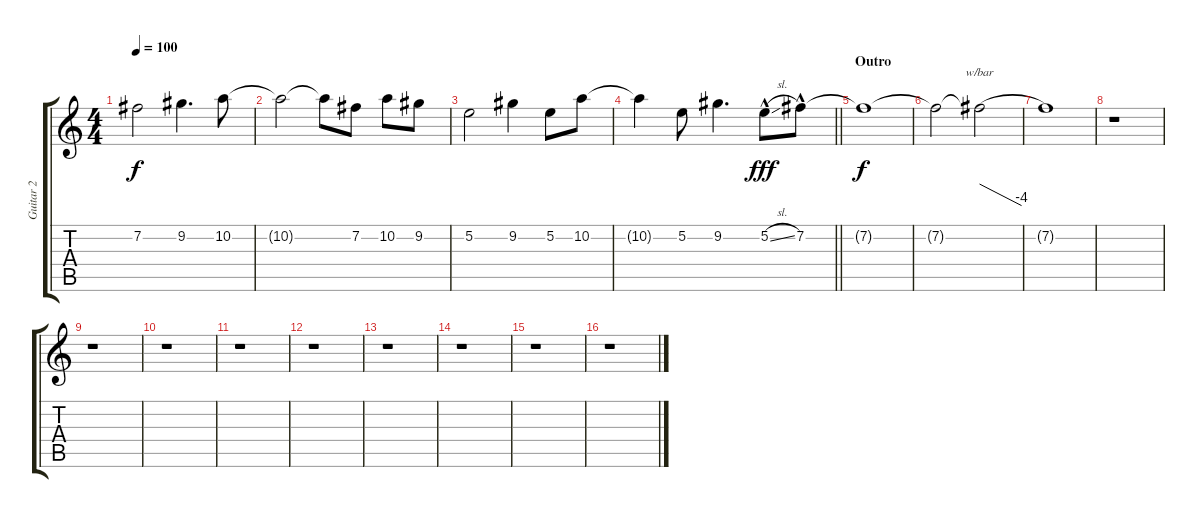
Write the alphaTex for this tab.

\track ("Guitar 2" "Guitar 2") {instrument electricguitarjazz}
\staff {score tabs}
\tuning (E4 B3 G3 D3 A2 E2) {hide}
\ts (4 4)
\tempo 100
\clef g2
\ks c
7.2.2{dy f} 9.2.4{d} 10.2.8 |
10.2{t}.2 10.2{t}.8 7.2.8 10.2.8 9.2.8 |
5.2.2 9.2.4 5.2.8 10.2.8 |
\barLineRight lightlight
10.2{t}.4 5.2.8 9.2.4{d} 5.2{sl hac}.8{dy fff} 7.2{hac}.8 |
\section ("" "Outro")
7.2{t}.1{dy f} |
7.2{t}.2 7.2{t}.2{tbe (dive default 0 0 60 -16)} |
7.2{t}.1 |
r.1 |
r.1 |
r.1 |
r.1 |
r.1 |
r.1 |
r.1 |
r.1 |
r.1
